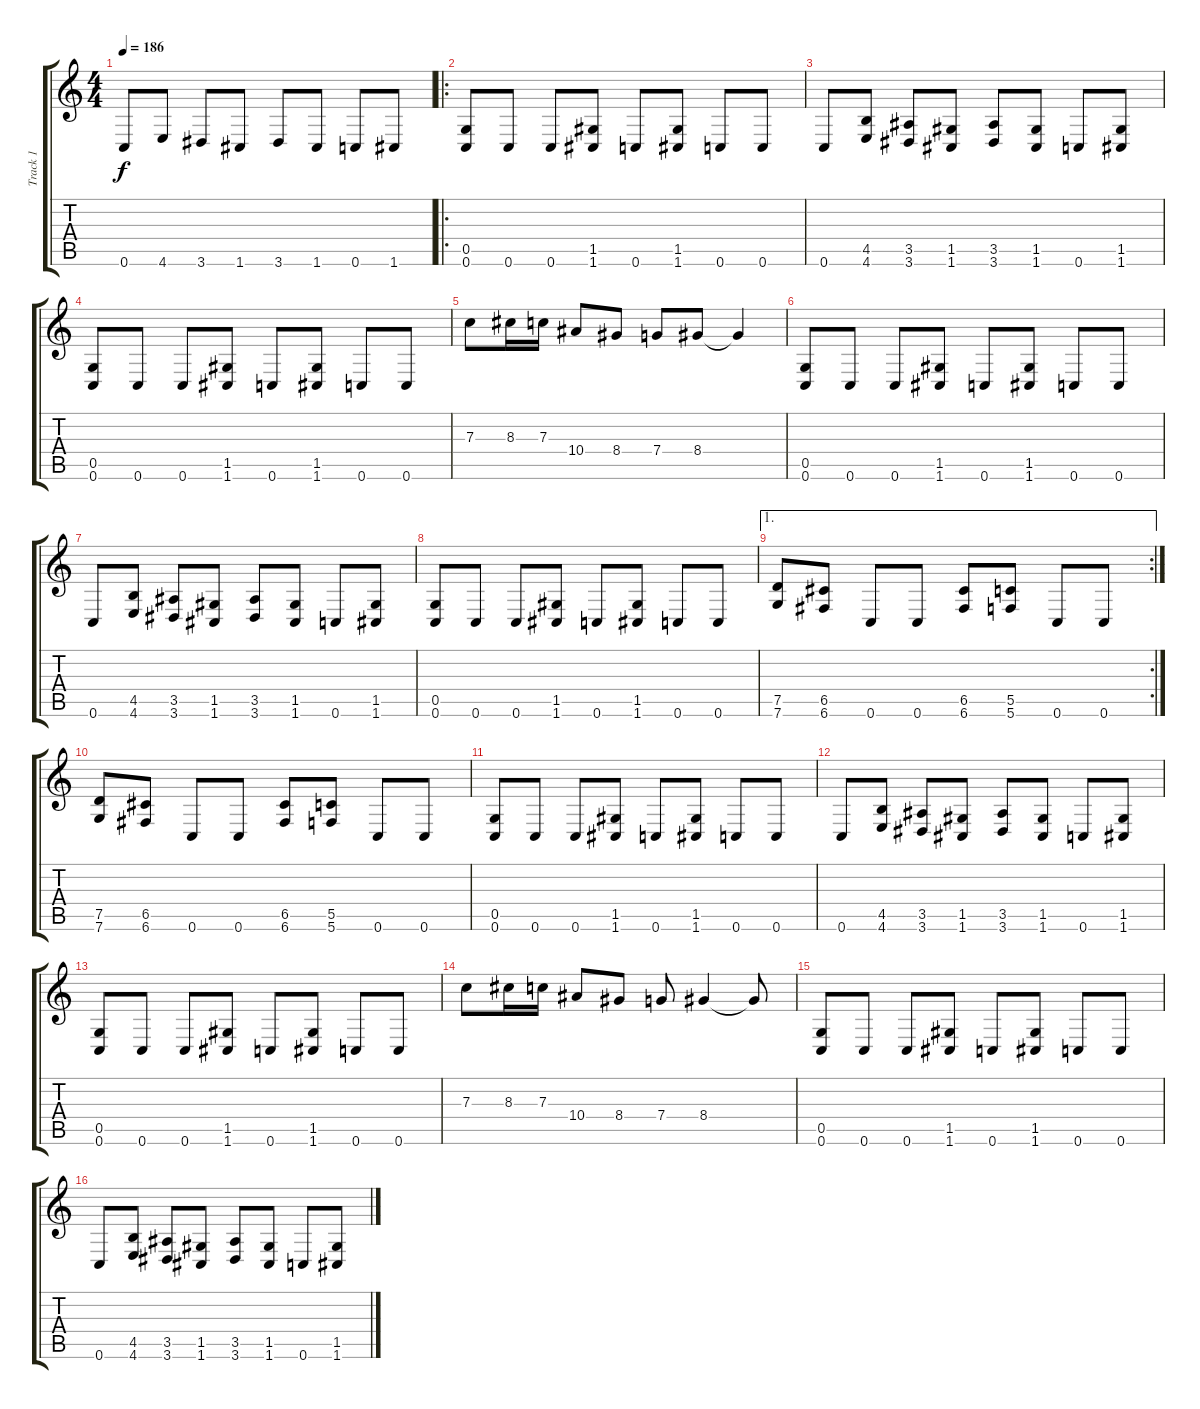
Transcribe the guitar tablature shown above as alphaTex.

\track ("Track 1" "Track 1") {instrument distortionguitar}
\staff {score tabs}
\tuning (D4 A3 F3 C3 G2 C2) {hide}
\ts (4 4)
\tempo 186
\clef g2
\ks c
0.6.8{dy f} 4.6.8 3.6.8 1.6.8 3.6.8 1.6.8 0.6.8 1.6.8 |
\ro
(0.5 0.6).8 0.6.8 0.6.8 (1.5 1.6).8 0.6.8 (1.5 1.6).8 0.6.8 0.6.8 |
0.6.8 (4.5 4.6).8 (3.5 3.6).8 (1.5 1.6).8 (3.5 3.6).8 (1.5 1.6).8 0.6.8 (1.5 1.6).8 |
(0.5 0.6).8 0.6.8 0.6.8 (1.5 1.6).8 0.6.8 (1.5 1.6).8 0.6.8 0.6.8 |
7.3.8 8.3.16 7.3.16 10.4.8 8.4.8 7.4.8 8.4.8 8.4{t}.4 |
(0.5 0.6).8 0.6.8 0.6.8 (1.5 1.6).8 0.6.8 (1.5 1.6).8 0.6.8 0.6.8 |
0.6.8 (4.5 4.6).8 (3.5 3.6).8 (1.5 1.6).8 (3.5 3.6).8 (1.5 1.6).8 0.6.8 (1.5 1.6).8 |
(0.5 0.6).8 0.6.8 0.6.8 (1.5 1.6).8 0.6.8 (1.5 1.6).8 0.6.8 0.6.8 |
\ae 1
\rc 2
(7.5 7.6).8 (6.5 6.6).8 0.6.8 0.6.8 (6.5 6.6).8 (5.5 5.6).8 0.6.8 0.6.8 |
(7.5 7.6).8 (6.5 6.6).8 0.6.8 0.6.8 (6.5 6.6).8 (5.5 5.6).8 0.6.8 0.6.8 |
(0.5 0.6).8 0.6.8 0.6.8 (1.5 1.6).8 0.6.8 (1.5 1.6).8 0.6.8 0.6.8 |
0.6.8 (4.5 4.6).8 (3.5 3.6).8 (1.5 1.6).8 (3.5 3.6).8 (1.5 1.6).8 0.6.8 (1.5 1.6).8 |
(0.5 0.6).8 0.6.8 0.6.8 (1.5 1.6).8 0.6.8 (1.5 1.6).8 0.6.8 0.6.8 |
7.3.8 8.3.16 7.3.16 10.4.8 8.4.8 7.4.8 8.4.4 8.4{t}.8 |
(0.5 0.6).8 0.6.8 0.6.8 (1.5 1.6).8 0.6.8 (1.5 1.6).8 0.6.8 0.6.8 |
0.6.8 (4.5 4.6).8 (3.5 3.6).8 (1.5 1.6).8 (3.5 3.6).8 (1.5 1.6).8 0.6.8 (1.5 1.6).8
